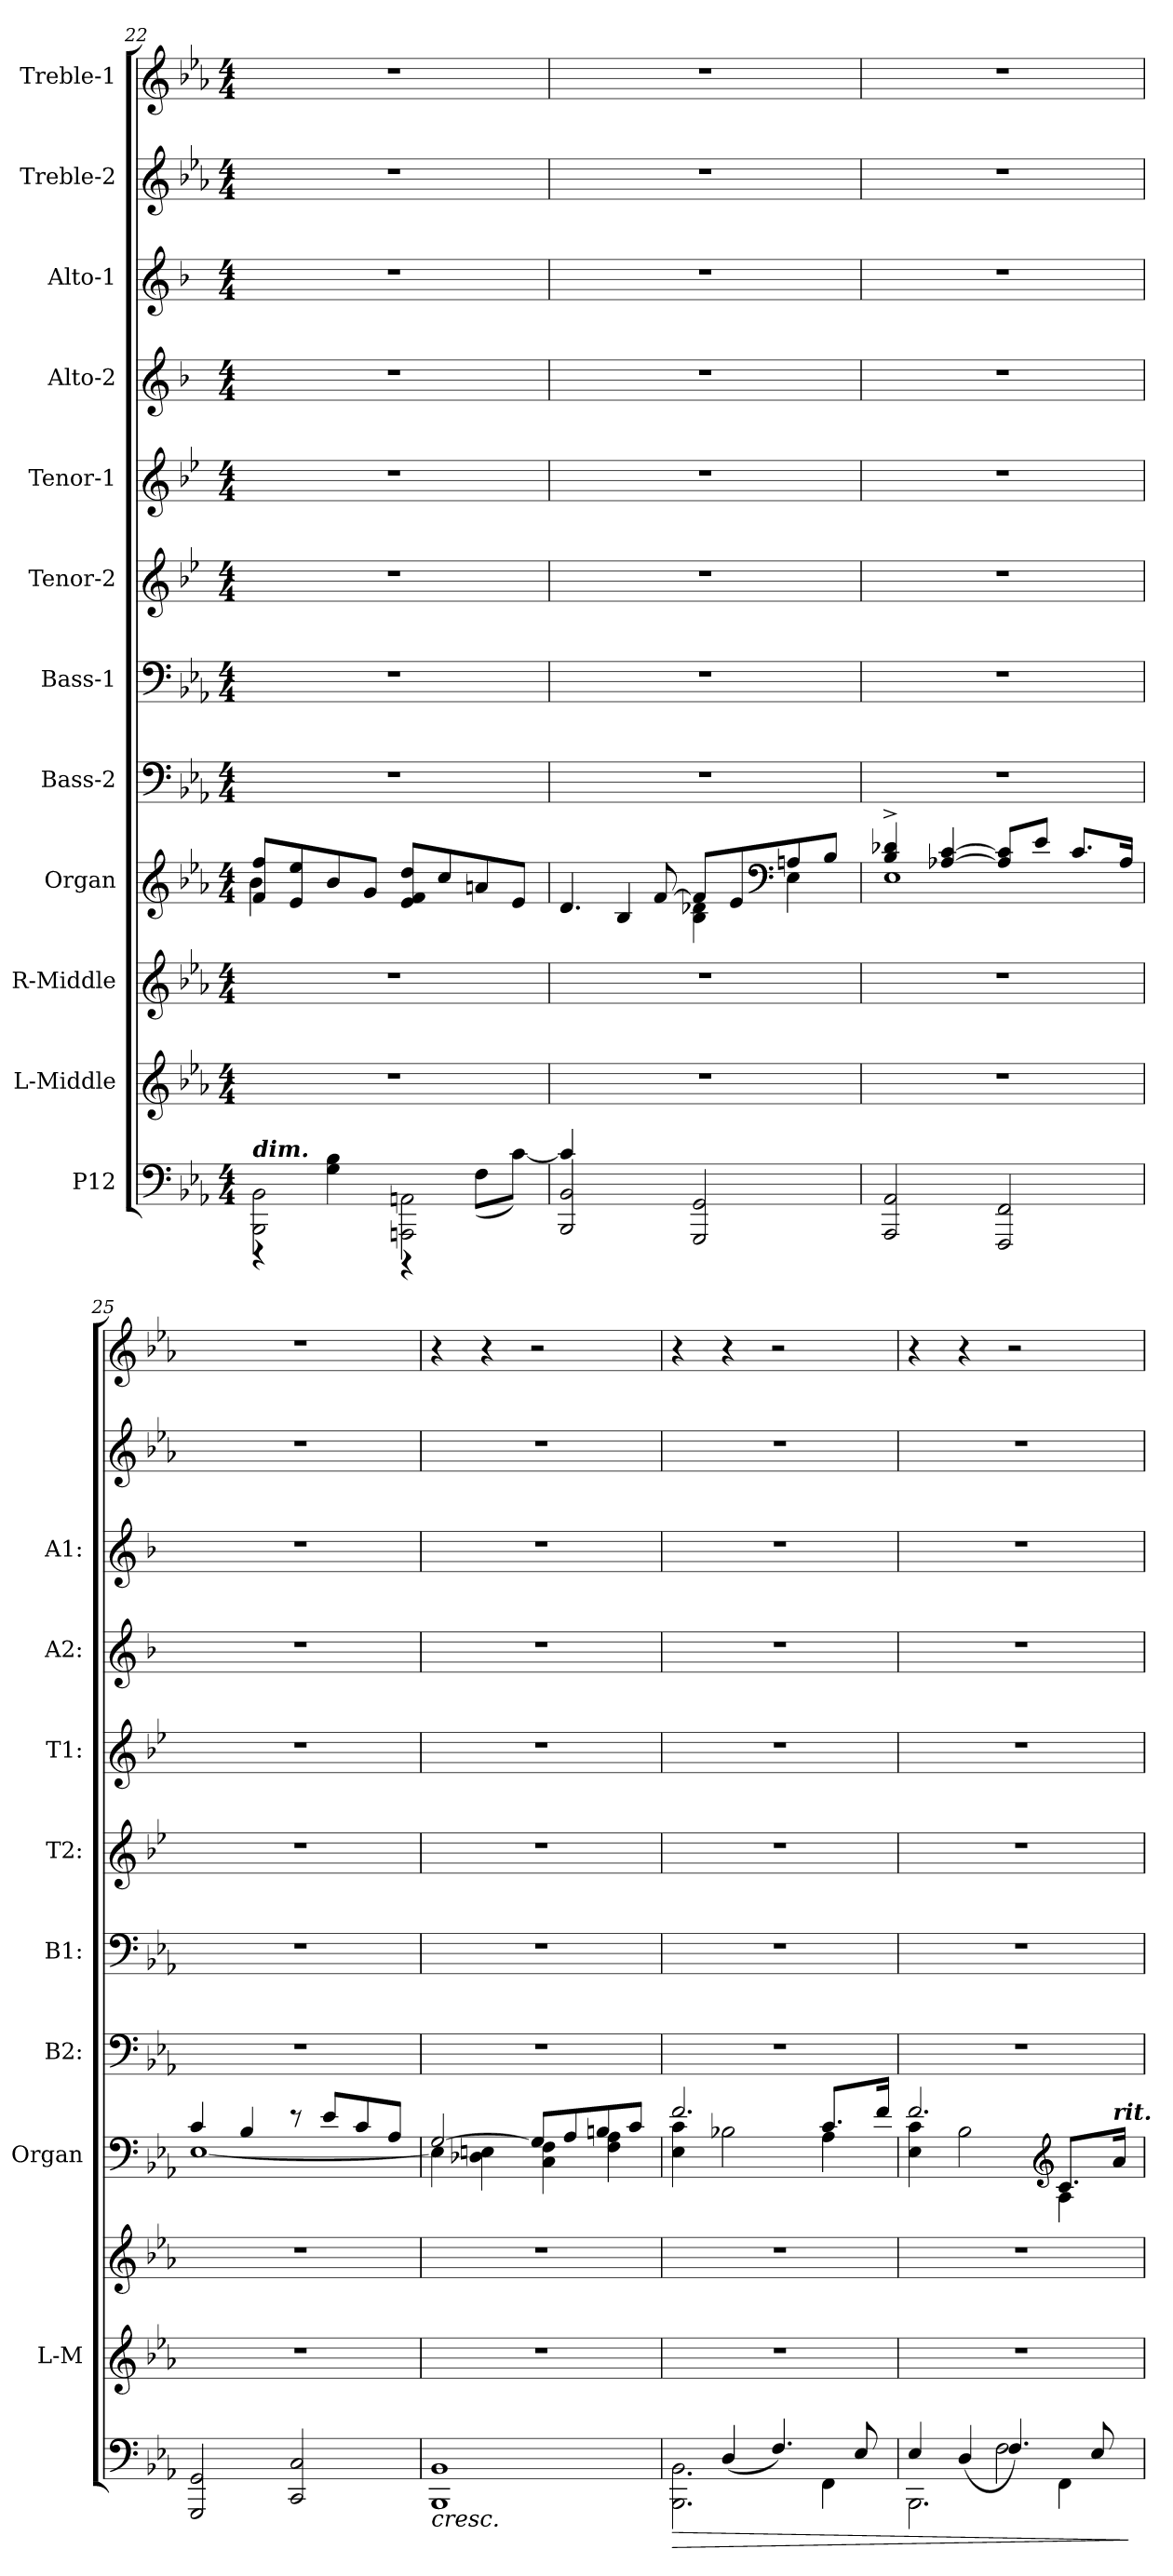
**kern	**dynam	**kern	**kern	**kern	**kern	**kern	**kern	**kern	**kern	**kern	**kern	**kern
*part12	*part12	*part11	*part10	*part9	*part8	*part7	*part6	*part5	*part4	*part3	*part2	*part1
*staff12	*staff12	*staff11	*staff10	*staff9	*staff8	*staff7	*staff6	*staff5	*staff4	*staff3	*staff2	*staff1
*I"P12	*	*I"L-Middle	*I"R-Middle	*I"Organ	*I"Bass-2	*I"Bass-1	*I"Tenor-2	*I"Tenor-1	*I"Alto-2	*I"Alto-1	*I"Treble-2	*I"Treble-1
*	*	*I'L-M	*	*I'Organ	*I'B2:	*I'B1:	*I'T2:	*I'T1:	*I'A2:	*I'A1:	*	*
*clefF4	*	*clefG2	*clefG2	*clefG2	*clefF4	*clefF4	*clefG2	*clefG2	*clefG2	*clefG2	*clefG2	*clefG2
*	*	*	*	*	*	*	*ITrd4c7	*ITrd4c7	*ITrd1c2	*ITrd1c2	*ITrd-7c-12	*ITrd-7c-12
*k[b-e-a-]	*	*k[b-e-a-]	*k[b-e-a-]	*k[b-e-a-]	*k[b-e-a-]	*k[b-e-a-]	*k[b-e-a-]	*k[b-e-a-]	*k[b-e-a-]	*k[b-e-a-]	*k[b-e-a-]	*k[b-e-a-]
*E-:	*	*E-:	*E-:	*E-:	*E-:	*E-:	*E-:	*E-:	*E-:	*E-:	*E-:	*E-:
*M4/4	*	*M4/4	*M4/4	*M4/4	*M4/4	*M4/4	*M4/4	*M4/4	*M4/4	*M4/4	*M4/4	*M4/4
=22	=22	=22	=22	=22	=22	=22	=22	=22	=22	=22	=22	=22
*^	*	*	*	*^	*	*	*	*	*	*	*	*
!LO:TX:a:Bi:t=dim.	!	!	!	!	!	!	!	!	!	!	!	!	!	!
2BBB-\ 2BB-\	4r	.	1r	1r	8f/ 8ff/L	4b-\	1r	1r	1r	1r	1r	1r	1r	1r
.	.	.	.	.	8e-/ 8ee-/	.	.	.	.	.	.	.	.	.
.	4G\ 4B-\	.	.	.	8b-/	4ryy	.	.	.	.	.	.	.	.
.	.	.	.	.	8g/J	.	.	.	.	.	.	.	.	.
2AAAn\ 2AAn\	4r	.	.	.	8e-/ 8f/ 8dd/L	2ryy	.	.	.	.	.	.	.	.
.	.	.	.	.	8cc/	.	.	.	.	.	.	.	.	.
.	(<8F\L	.	.	.	8an/	.	.	.	.	.	.	.	.	.
.	[8c\J)	.	.	.	8e-/J	.	.	.	.	.	.	.	.	.
=23	=23	=23	=23	=23	=23	=23	=23	=23	=23	=23	=23	=23	=23	=23
2BBB-/ 2BB-/	4c/]	.	1r	1r	4.d/	4ryy	1r	1r	1r	1r	1r	1r	1r	1r
.	4ryy	.	.	.	.	4B-/	.	.	.	.	.	.	.	.
.	.	.	.	.	[8f/	.	.	.	.	.	.	.	.	.
2GGG/ 2GG/	2ryy	.	.	.	8f/L]	4B-\ 4d-X\	.	.	.	.	.	.	.	.
.	.	.	.	.	8e-/	.	.	.	.	.	.	.	.	.
*	*	*	*	*	*clefF4	*	*	*	*	*	*	*	*	*
.	.	.	.	.	8An/	4E-\	.	.	.	.	.	.	.	.
.	.	.	.	.	8B-/J	.	.	.	.	.	.	.	.	.
*v	*v	*	*	*	*	*	*	*	*	*	*	*	*	*
=24	=24	=24	=24	=24	=24	=24	=24	=24	=24	=24	=24	=24	=24
2AAA-/ 2AA-/	.	1r	1r	4B-/^ 4d-X/^	1E-	1r	1r	1r	1r	1r	1r	1r	1r
.	.	.	.	[4A-X/ [4c/	.	.	.	.	.	.	.	.	.
2FFF/ 2FF/	.	.	.	8A-/] 8c/]L	.	.	.	.	.	.	.	.	.
.	.	.	.	8e-/J	.	.	.	.	.	.	.	.	.
.	.	.	.	8.c/L	.	.	.	.	.	.	.	.	.
.	.	.	.	16A-/Jk	.	.	.	.	.	.	.	.	.
=25	=25	=25	=25	=25	=25	=25	=25	=25	=25	=25	=25	=25	=25
2GGG/ 2GG/	.	1r	1r	4c/	[1E-	1r	1r	1r	1r	1r	1r	1r	1r
.	.	.	.	4B-/	.	.	.	.	.	.	.	.	.
2CC/ 2C/	.	.	.	8r	.	.	.	.	.	.	.	.	.
.	.	.	.	8e-/L	.	.	.	.	.	.	.	.	.
.	.	.	.	8c/	.	.	.	.	.	.	.	.	.
.	.	.	.	8A-/J	.	.	.	.	.	.	.	.	.
!!LO:PB:g=z
=26	=26	=26	=26	=26	=26	=26	=26	=26	=26	=26	=26	=26	=26
!	!LO:HP:b	!	!	!	!	!	!	!	!	!	!	!	!
1BBB- 1BB-	<	1r	1r	[2G/	4E-\]	1r	1r	1r	1r	1r	1r	1r	4r
.	.	.	.	.	4D-X\ 4En\	.	.	.	.	.	.	.	4r
.	.	.	.	8G/L]	4C\ 4F\	.	.	.	.	.	.	.	2r
.	.	.	.	8A-/	.	.	.	.	.	.	.	.	.
.	.	.	.	8Bn/	4F\ 4A-\	.	.	.	.	.	.	.	.
.	.	.	.	8c/J	.	.	.	.	.	.	.	.	.
=27	=27	=27	=27	=27	=27	=27	=27	=27	=27	=27	=27	=27	=27
!	!LO:HP:b	!	!	!	!	!	!	!	!	!	!	!	!
*^	*	*	*	*	*	*	*	*	*	*	*	*	*
2.BBB-\ 2.BB-\	4ryy	>	1r	1r	2.f/	4E-\ 4c\	1r	1r	1r	1r	1r	1r	1r	4r
.	(>4D/	.	.	.	.	2B-X\	.	.	.	.	.	.	.	4r
.	4.F/)	.	.	.	.	.	.	.	.	.	.	.	.	2r
4FF\	.	[	.	.	8.c/L	4A-\	.	.	.	.	.	.	.	.
.	8E-/	.	.	.	.	.	.	.	.	.	.	.	.	.
.	.	.	.	.	16f/Jk	.	.	.	.	.	.	.	.	.
=28	=28	=28	=28	=28	=28	=28	=28	=28	=28	=28	=28	=28	=28	=28
*	*^	*	*	*	*	*	*	*	*	*	*	*	*	*
2.BBB-\	4E-/	2ryy	.	1r	1r	2.f/	4E-\ 4c\	1r	1r	1r	1r	1r	1r	1r	4r
.	(>4D/	.	.	.	.	.	2B-\	.	.	.	.	.	.	.	4r
.	4.F/)	2F\	.	.	.	.	.	.	.	.	.	.	.	.	2r
*	*	*	*	*	*	*clefG2	*	*	*	*	*	*	*	*	*
4FF\	.	.	.	.	.	8.c/L	4A-\	.	.	.	.	.	.	.	.
.	8E-/	.	.	.	.	.	.	.	.	.	.	.	.	.	.
!	!	!	!	!	!	!LO:TX:a:Bi:t=rit.	!	!	!	!	!	!	!	!	!
.	.	.	.	.	.	16a-/Jk	.	.	.	.	.	.	.	.	.
*v	*v	*v	*	*	*	*v	*v	*	*	*	*	*	*	*	*
.	]	.	.	.	.	.	.	.	.	.	.	.
=	=	=	=	=	=	=	=	=	=	=	=	=
*-	*-	*-	*-	*-	*-	*-	*-	*-	*-	*-	*-	*-
